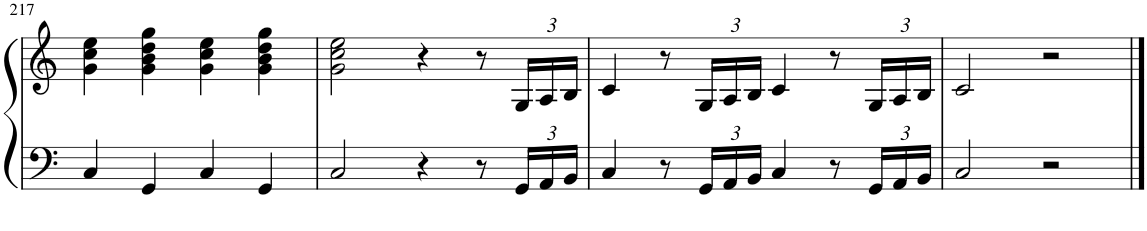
**kern	**kern
*part1	*part1
*staff2	*staff1
*I"Piano	*
*I'Pno.	*
!!LO:PB:g=z
*clefF4	*clefG2
*k[]	*k[]
*M2/2	*M2/2
*met(c|)	*met(c|)
=217	=217
4C/	4g\ 4cc\ 4ee\
4GG/	4g\ 4b\ 4dd\ 4gg\
4C/	4g\ 4cc\ 4ee\
4GG/	4g\ 4b\ 4dd\ 4gg\
=218	=218
2C/	2g\ 2cc\ 2ee\
4r	4r
8r	8r
*Xbrackettup	*Xbrackettup
24GG/LL	24G/LL
24AA/	24A/
24BB/JJ	24B/JJ
=219	=219
4C/	4c/
8r	8r
24GG/LL	24G/LL
24AA/	24A/
24BB/JJ	24B/JJ
4C/	4c/
8r	8r
24GG/LL	24G/LL
24AA/	24A/
24BB/JJ	24B/JJ
=220	=220
2C/	2c/
2r	2r
==	==
*-	*-
